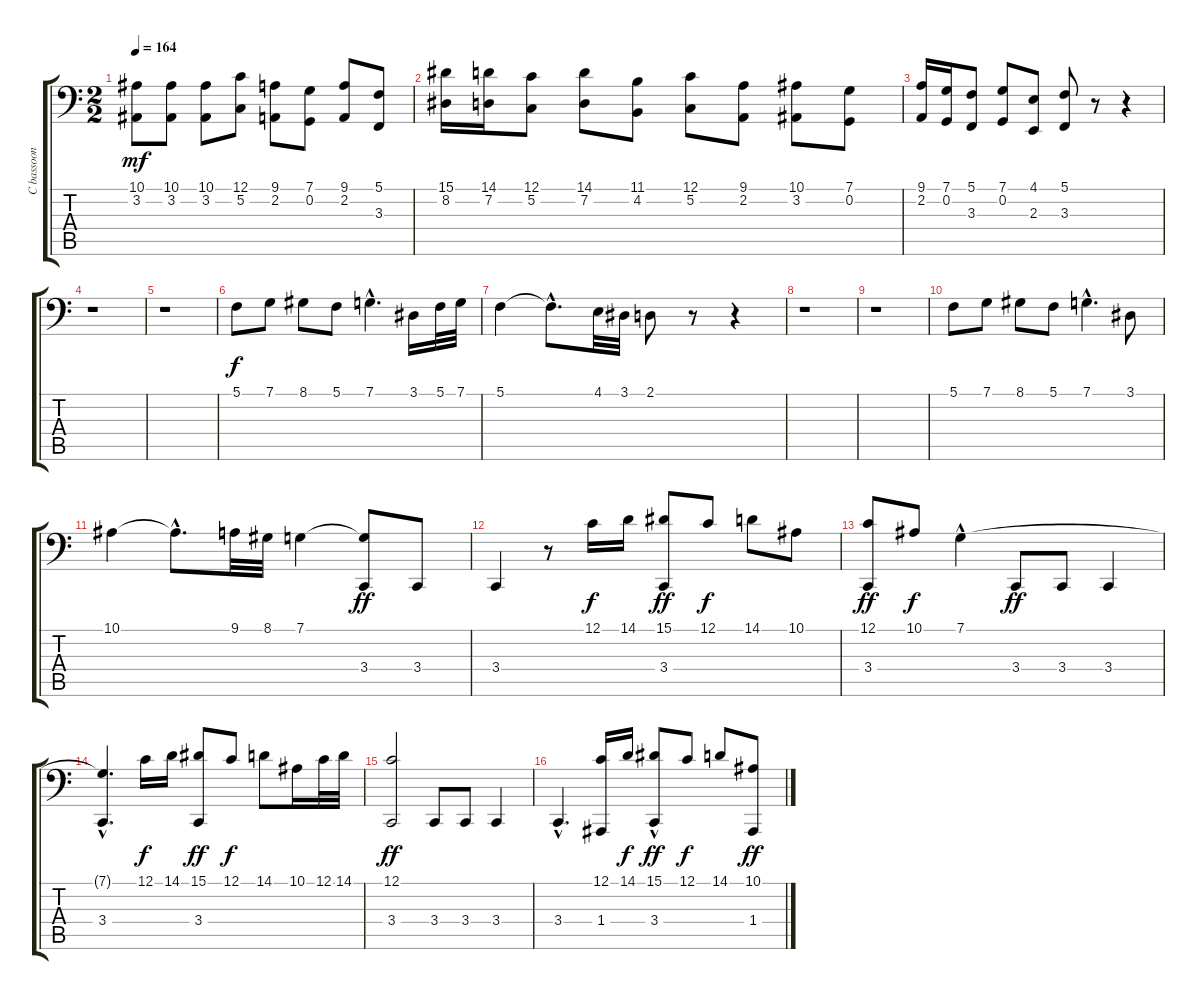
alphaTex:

\track ("C bassoon" "C bassoon") {instrument bassoon}
\staff {score tabs}
\tuning (C3 G2 D2 A1 E1 B0) {hide}
\ts (2 2)
\tempo 164
\clef f4
\ks c
(10.1 3.2).8{dy mf} (10.1 3.2).8 (10.1 3.2).8 (12.1 5.2).8 (9.1 2.2).8 (7.1 0.2).8 (9.1 2.2).8 (5.1 3.3).8 |
(15.1 8.2).16 (14.1 7.2).16 (12.1 5.2).8 (14.1 7.2).8 (11.1 4.2).8 (12.1 5.2).8 (9.1 2.2).8 (10.1 3.2).8 (7.1 0.2).8 |
(9.1 2.2).16 (7.1 0.2).16 (5.1 3.3).8 (7.1 0.2).8 (4.1 2.3).8 (5.1 3.3).8 r.8 r.4 |
r.1 |
r.1 |
5.1.8{dy f} 7.1.8 8.1.8 5.1.8 7.1{hac}.4{d} 3.1.16 5.1.32 7.1.32 |
5.1.4 5.1{hac t}.8{d} 4.1.32 3.1.32 2.1.8 r.8 r.4 |
r.1 |
r.1 |
5.1.8 7.1.8 8.1.8 5.1.8 7.1{hac}.4{d} 3.1.8 |
10.1.4 10.1{hac t}.8{d} 9.1.32 8.1.32 7.1.4 (7.1{t} 3.4).8{dy ff} 3.4.8 |
3.4.4 r.8 12.1.16{dy f} 14.1.16 (15.1 3.4).8{dy ff} 12.1.8{dy f} 14.1.8 10.1.8 |
(12.1 3.4).8{dy ff} 10.1.8{dy f} 7.1{hac}.4 3.4.8{dy ff} 3.4.8 3.4.4 |
(7.1{hac t} 3.4).4{d} 12.1.16{dy f} 14.1.16 (15.1 3.4).8{dy ff} 12.1.8{dy f} 14.1.8 10.1.16 12.1.32 14.1.32 |
(12.1 3.4).2{dy ff} 3.4.8 3.4.8 3.4.4 |
3.4{hac}.4{d} (12.1 1.4).16 14.1.16{dy f} (15.1 3.4{hac}).8{dy ff} 12.1.8{dy f} 14.1.8 (10.1 1.4).8{dy ff}
